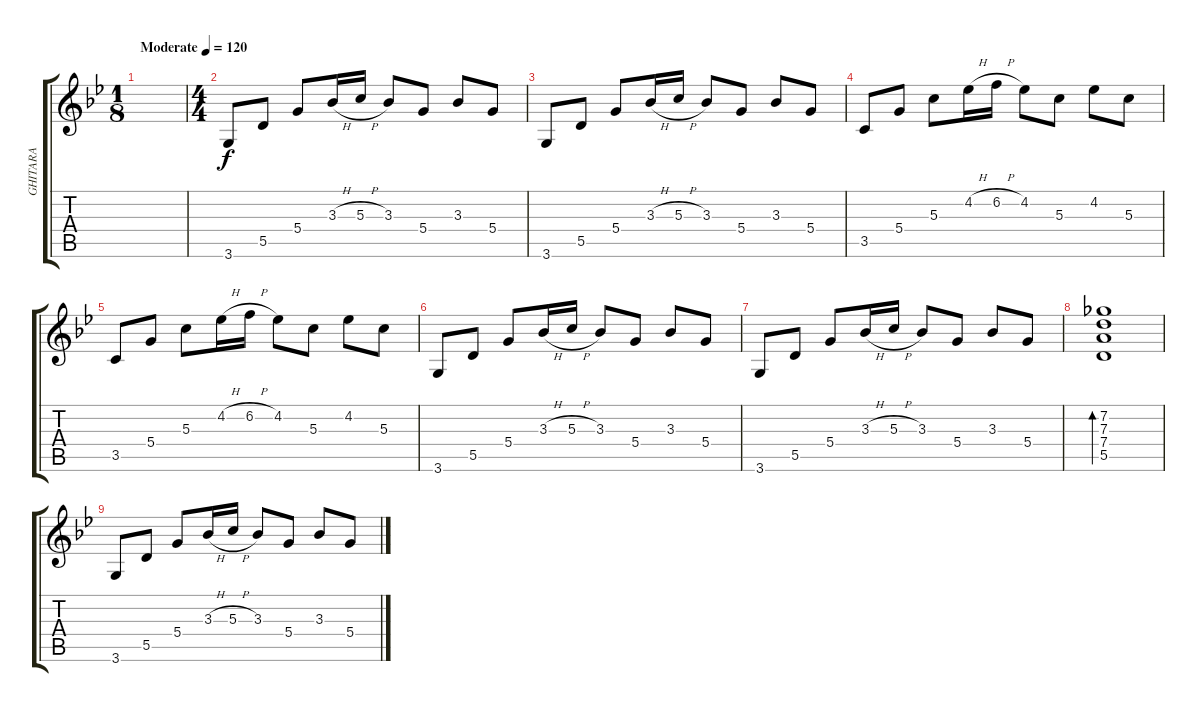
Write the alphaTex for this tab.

\track ("GHITARA" "GHITARA") {instrument acousticguitarsteel}
\staff {score tabs}
\tuning (E4 B3 G3 D3 A2 E2) {hide}
\ts (1 8)
\tempo (120 "Moderate")
\clef g2
\ks bb
|
\ts (4 4)
3.6.8 5.5.8 5.4.8 3.3{h}.16 5.3{h}.16 3.3.8 5.4.8 3.3.8 5.4.8 |
3.6.8 5.5.8 5.4.8 3.3{h}.16 5.3{h}.16 3.3.8 5.4.8 3.3.8 5.4.8 |
3.5.8 5.4.8 5.3.8 4.2{h}.16 6.2{h}.16 4.2.8 5.3.8 4.2.8 5.3.8 |
3.5.8 5.4.8 5.3.8 4.2{h}.16 6.2{h}.16 4.2.8 5.3.8 4.2.8 5.3.8 |
3.6.8 5.5.8 5.4.8 3.3{h}.16 5.3{h}.16 3.3.8 5.4.8 3.3.8 5.4.8 |
3.6.8 5.5.8 5.4.8 3.3{h}.16 5.3{h}.16 3.3.8 5.4.8 3.3.8 5.4.8 |
(7.2 7.3 7.4 5.5).1{bd 480 volume 6} |
3.6.8{volume 16} 5.5.8 5.4.8 3.3{h}.16 5.3{h}.16 3.3.8 5.4.8 3.3.8 5.4.8
